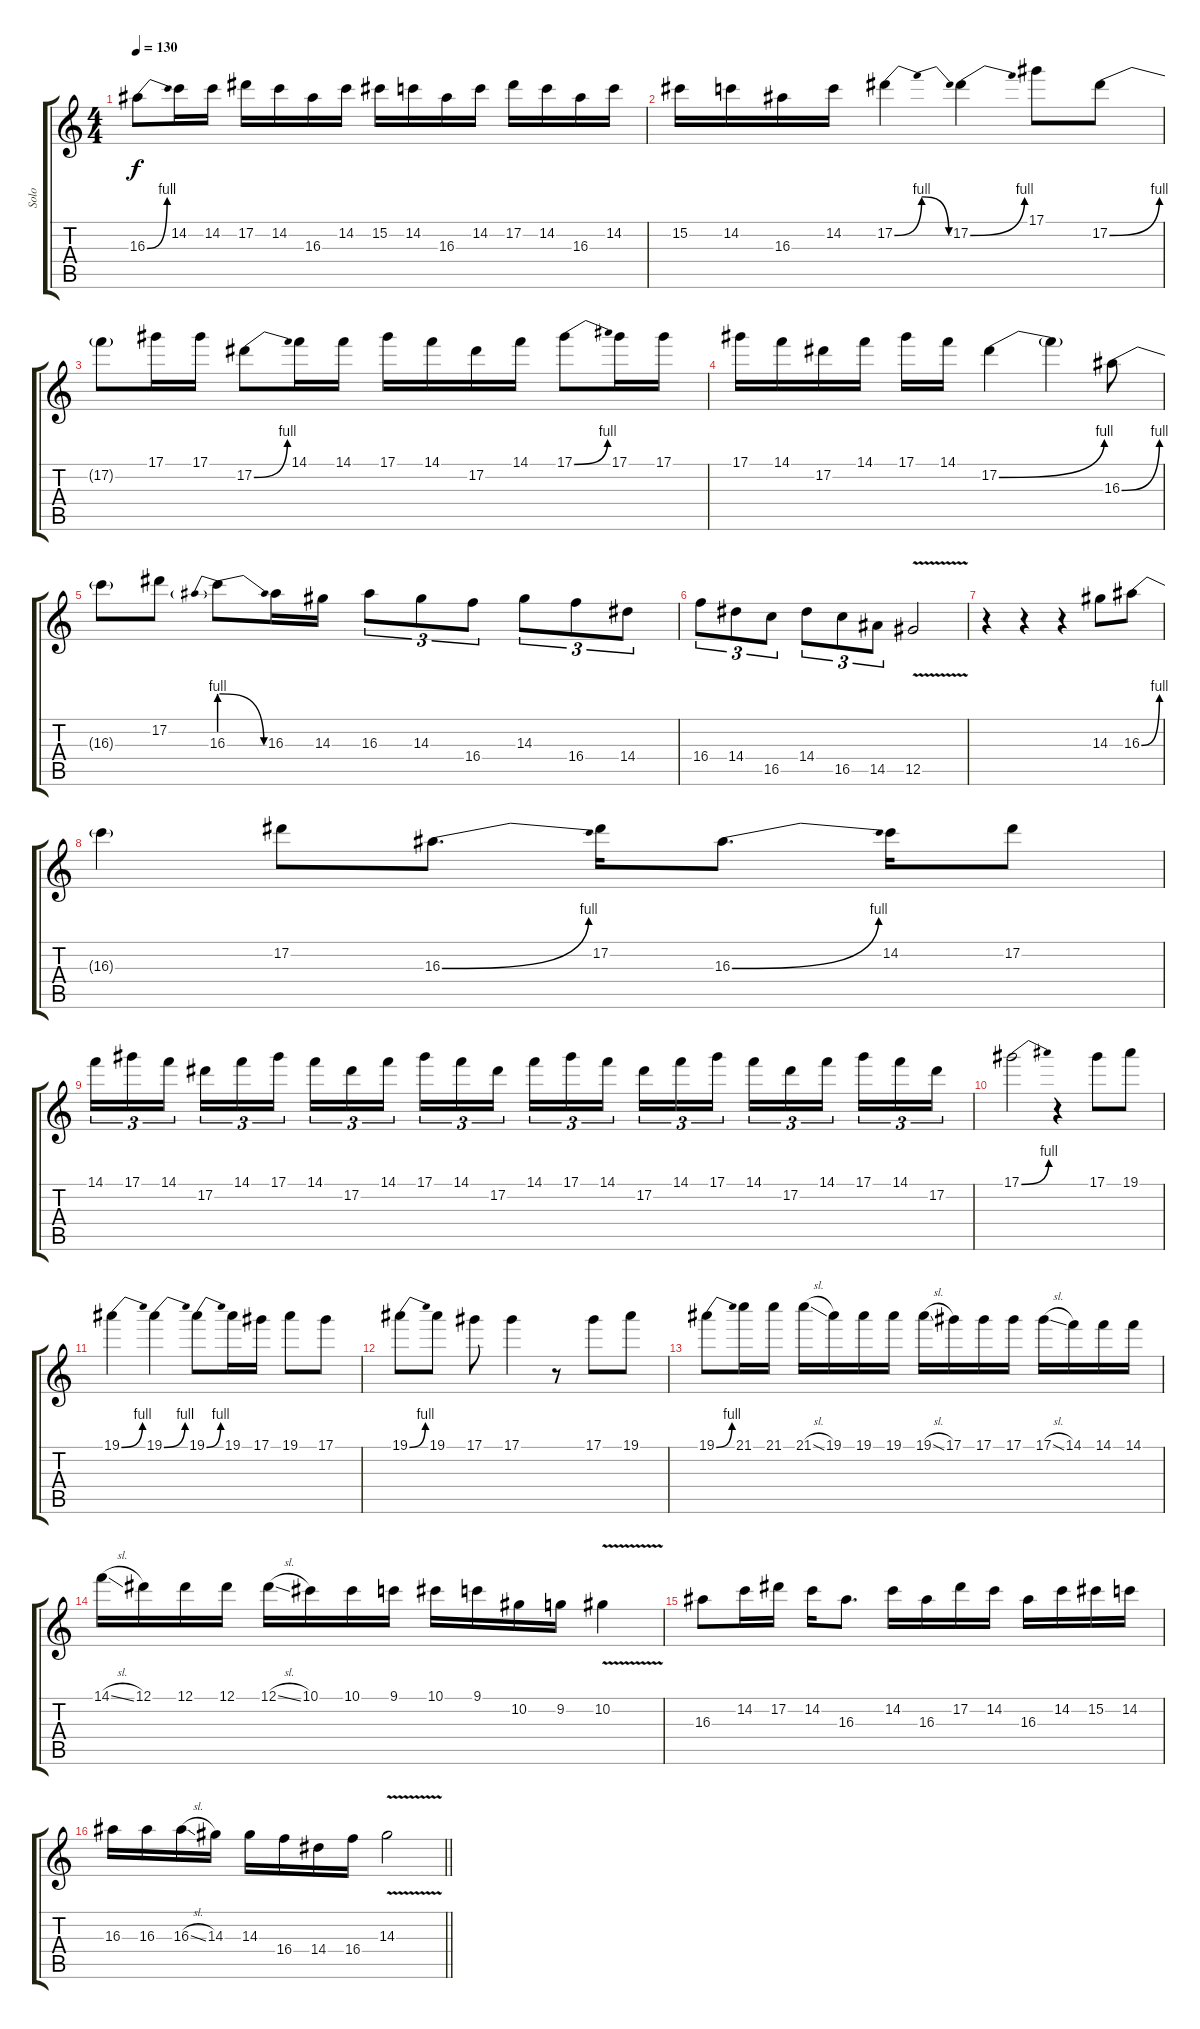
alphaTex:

\track ("Solo" "Solo") {instrument overdrivenguitar}
\staff {score tabs}
\tuning (Eb4 Bb3 Gb3 Db3 Ab2 Eb2) {hide}
\ts (4 4)
\tempo 130
\clef g2
\ks c
16.3{be (bend 0 0 60 4)}.8{dy f} 14.2.16 14.2.16 17.2.16 14.2.16 16.3.16 14.2.16 15.2.16 14.2.16 16.3.16 14.2.16 17.2.16 14.2.16 16.3.16 14.2.16 |
15.2.16 14.2.16 16.3.16 14.2.16 17.2{be (bendrelease 0 0 38 4 38 4 60 0)}.4 17.2{be (bend 0 0 60 4)}.4 17.1.8 17.2{be (bend 0 0 60 4)}.8 |
17.2{t}.8 17.1.16 17.1.16 17.2{be (bend 0 0 60 4)}.8 14.1.16 14.1.16 17.1.16 14.1.16 17.2.16 14.1.16 17.1{be (bend 0 0 60 4)}.8 17.1.16 17.1.16 |
17.1.16 14.1.16 17.2.16 14.1.16 17.1.16 14.1.16 17.2{be (bend 0 0 60 4)}.4 17.2{t}.4 16.3{be (bend 0 0 60 4)}.8 |
16.3{t}.8 17.2.8 16.3{be (prebendrelease 0 4 60 0)}.8 16.3.16 14.3.16 16.3.8{tu (3 2)} 14.3.8{tu (3 2)} 16.4.8{tu (3 2)} 14.3.8{tu (3 2)} 16.4.8{tu (3 2)} 14.4.8{tu (3 2)} |
16.4.8{tu (3 2)} 14.4.8{tu (3 2)} 16.5.8{tu (3 2)} 14.4.8{tu (3 2)} 16.5.8{tu (3 2)} 14.5.8{tu (3 2)} 12.5{v}.2 |
r.4 r.4 r.4 14.3.8 16.3{be (bend 0 0 60 4)}.8 |
16.3{t}.4 17.2.8 16.3{be (bend 0 0 60 4)}.8{d} 17.2.16 16.3{be (bend 0 0 60 4)}.8{d} 14.2.16 17.2.8 |
14.1.16{tu (3 2)} 17.1.16{tu (3 2)} 14.1.16{tu (3 2) beam splitsecondary} 17.2.16{tu (3 2)} 14.1.16{tu (3 2)} 17.1.16{tu (3 2)} 14.1.16{tu (3 2)} 17.2.16{tu (3 2)} 14.1.16{tu (3 2) beam splitsecondary} 17.1.16{tu (3 2)} 14.1.16{tu (3 2)} 17.2.16{tu (3 2)} 14.1.16{tu (3 2)} 17.1.16{tu (3 2)} 14.1.16{tu (3 2) beam splitsecondary} 17.2.16{tu (3 2)} 14.1.16{tu (3 2)} 17.1.16{tu (3 2)} 14.1.16{tu (3 2)} 17.2.16{tu (3 2)} 14.1.16{tu (3 2) beam splitsecondary} 17.1.16{tu (3 2)} 14.1.16{tu (3 2)} 17.2.16{tu (3 2)} |
17.1{be (bend 0 0 60 4)}.2 r.4 17.1.8 19.1.8 |
19.1{be (bend 0 0 60 4)}.4 19.1{be (bend 0 0 60 4)}.4 19.1{be (bend 0 0 60 4)}.8 19.1.16 17.1.16 19.1.8 17.1.8 |
19.1{be (bend 0 0 60 4)}.8 19.1.8 17.1.8 17.1.4 r.8 17.1.8 19.1.8 |
19.1{be (bend 0 0 60 4)}.8 21.1.16 21.1.16 21.1{sl}.16 19.1.16 19.1.16 19.1.16 19.1{sl}.16 17.1.16 17.1.16 17.1.16 17.1{sl}.16 14.1.16 14.1.16 14.1.16 |
14.1{sl}.16 12.1.16 12.1.16 12.1.16 12.1{sl}.16 10.1.16 10.1.16 9.1.16 10.1.16 9.1.16 10.2.16 9.2.16 10.2{v}.4 |
16.3.8 14.2.16 17.2.16 14.2.16 16.3.8{d} 14.2.16 16.3.16 17.2.16 14.2.16 16.3.16 14.2.16 15.2.16 14.2.16 |
\barLineRight lightlight
16.3.16 16.3.16 16.3{sl}.16 14.3.16 14.3.16 16.4.16 14.4.16 16.4.16 14.3{v}.2
